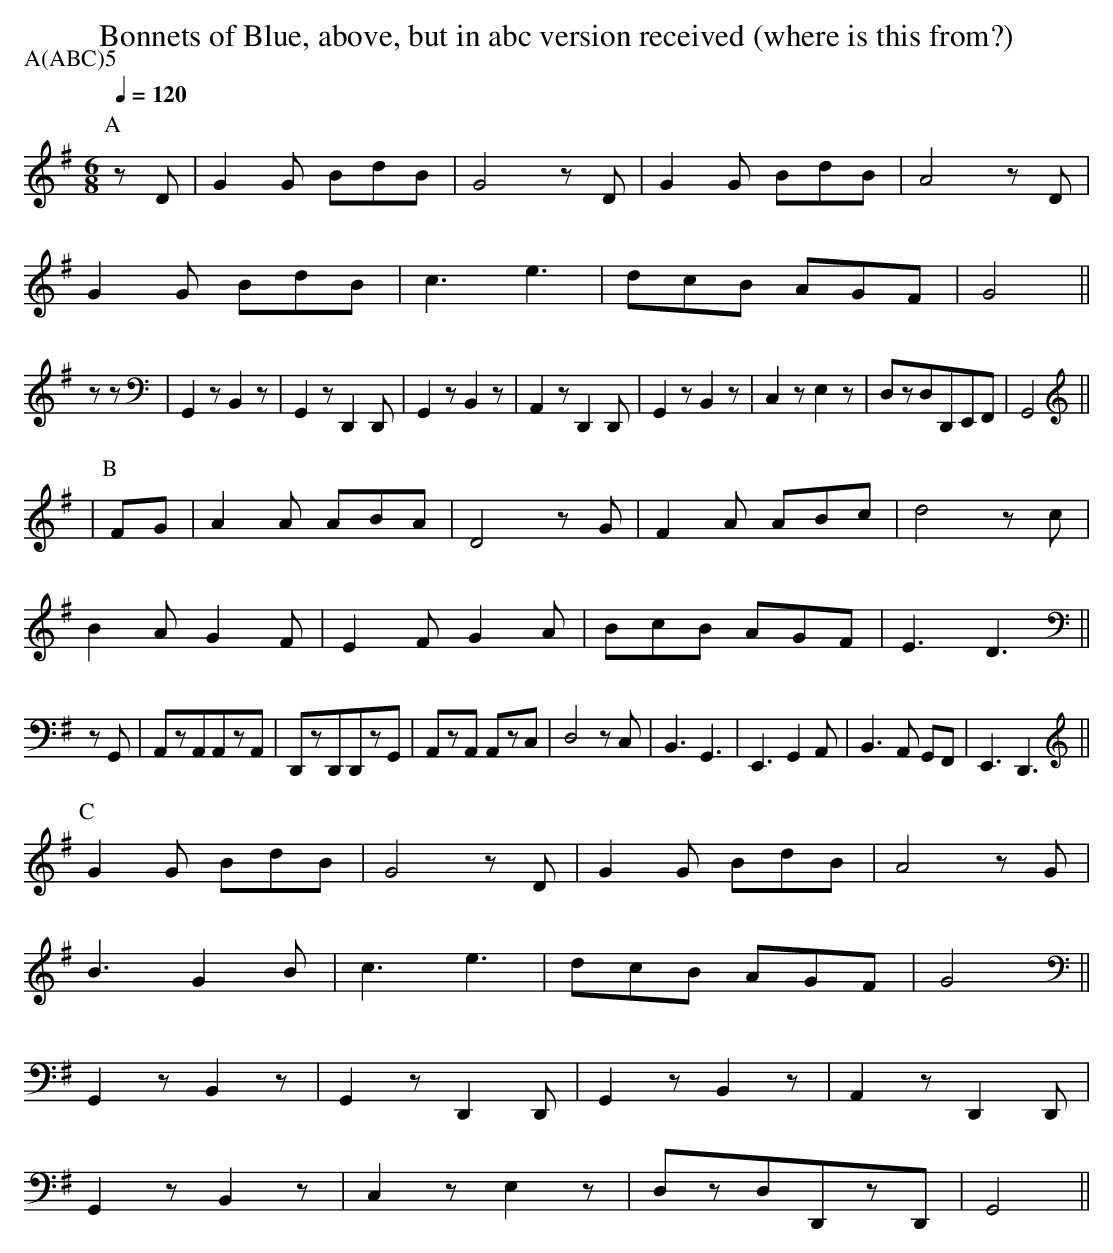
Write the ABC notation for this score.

X:1
T:Bonnets of Blue, above, but in abc version received (where is this from?)
M:6/8
L:1/8
Q:1/4=120
P:A(ABC)5
K:G % 1 sharps
P:A
zD|G2G BdB|G4 zD|G2G BdB|A4 zD|
G2G BdB|c3 e3|dcB AGF|G4||
zz|G,,2zB,,2z|G,,2zD,,2D,,|G,,2zB,,2z|A,,2zD,,2D,,|G,,2zB,,2z|C,2zE,2z|D,zD,D,,E,,F,,|G,,4||
|
P:B
FG|A2A ABA|D4   zG|F2A ABc|d4 zc|
B2A G2F|E2F G2A|BcB AGF|E3 D3||
zG,,|A,,zA,,A,,zA,,|D,,zD,,D,,zG,,|A,,zA,, A,,zC,|D,4zC,|\
B,,3G,,3      |E,,3G,,2A,,   |B,,3A,, G,,F,,|E,,3D,,3||
P:C
G2G BdB|G4  zD |G2G BdB|A4 zG|
B3  G2B|c3  e3 |dcB AGF|G4   ||
G,,2zB,,2z|G,,2zD,,2D,,|G,,2zB,,2z|A,,2zD,,2D,,|
G,,2zB,,2z|C,2zE,2z|D,zD,D,,zD,,|G,,4||
